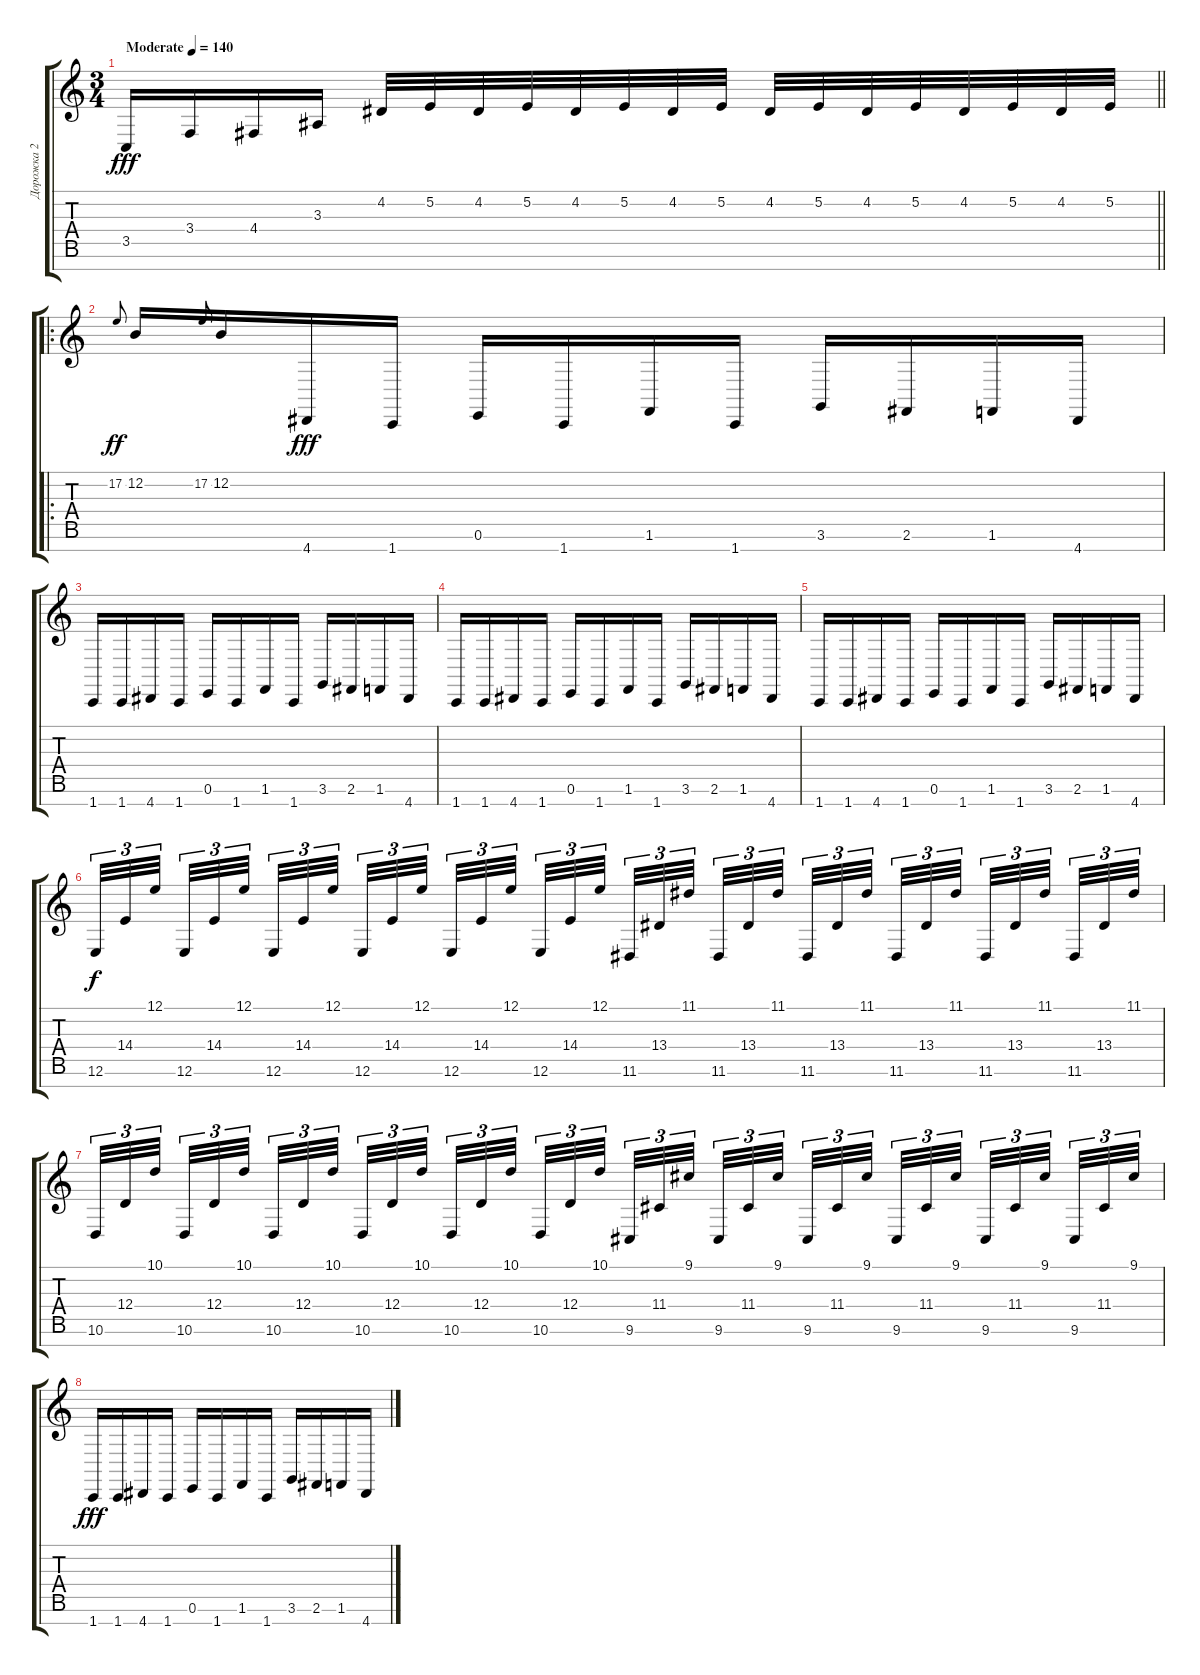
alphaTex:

\track ("Дорожка 2" "Дорожка 2") {instrument lead1square}
\staff {score tabs}
\tuning (E4 B3 G3 D3 A2 E2 B1) {hide}
\ts (3 4)
\tempo (140 "Moderate")
\clef g2
\barLineRight lightlight
\ks c
3.5.16{dy fff instrument lead1square} 3.4.16 4.4.16 3.3.16 4.2.32 5.2.32 4.2.32 5.2.32 4.2.32 5.2.32 4.2.32 5.2.32 4.2.32 5.2.32 4.2.32 5.2.32 4.2.32 5.2.32 4.2.32 5.2.32 |
\ro
17.2.8{gr onbeat dy ff} 12.2.16 17.2.8{gr onbeat} 12.2.16 4.7.16{dy fff} 1.7.16 0.6.16 1.7.16 1.6.16 1.7.16 3.6.16 2.6.16 1.6.16 4.7.16 |
1.7.16 1.7.16 4.7.16 1.7.16 0.6.16 1.7.16 1.6.16 1.7.16 3.6.16 2.6.16 1.6.16 4.7.16 |
1.7.16 1.7.16 4.7.16 1.7.16 0.6.16 1.7.16 1.6.16 1.7.16 3.6.16 2.6.16 1.6.16 4.7.16 |
1.7.16 1.7.16 4.7.16 1.7.16 0.6.16 1.7.16 1.6.16 1.7.16 3.6.16 2.6.16 1.6.16 4.7.16 |
12.6.32{tu (3 2) dy f} 14.4.32{tu (3 2)} 12.1.32{tu (3 2) beam splitsecondary} 12.6.32{tu (3 2)} 14.4.32{tu (3 2)} 12.1.32{tu (3 2) beam splitsecondary} 12.6.32{tu (3 2)} 14.4.32{tu (3 2)} 12.1.32{tu (3 2) beam splitsecondary} 12.6.32{tu (3 2)} 14.4.32{tu (3 2)} 12.1.32{tu (3 2)} 12.6.32{tu (3 2)} 14.4.32{tu (3 2)} 12.1.32{tu (3 2) beam splitsecondary} 12.6.32{tu (3 2)} 14.4.32{tu (3 2)} 12.1.32{tu (3 2) beam splitsecondary} 11.6.32{tu (3 2)} 13.4.32{tu (3 2)} 11.1.32{tu (3 2) beam splitsecondary} 11.6.32{tu (3 2)} 13.4.32{tu (3 2)} 11.1.32{tu (3 2)} 11.6.32{tu (3 2)} 13.4.32{tu (3 2)} 11.1.32{tu (3 2) beam splitsecondary} 11.6.32{tu (3 2)} 13.4.32{tu (3 2)} 11.1.32{tu (3 2) beam splitsecondary} 11.6.32{tu (3 2)} 13.4.32{tu (3 2)} 11.1.32{tu (3 2) beam splitsecondary} 11.6.32{tu (3 2)} 13.4.32{tu (3 2)} 11.1.32{tu (3 2)} |
10.6.32{tu (3 2)} 12.4.32{tu (3 2)} 10.1.32{tu (3 2) beam splitsecondary} 10.6.32{tu (3 2)} 12.4.32{tu (3 2)} 10.1.32{tu (3 2) beam splitsecondary} 10.6.32{tu (3 2)} 12.4.32{tu (3 2)} 10.1.32{tu (3 2) beam splitsecondary} 10.6.32{tu (3 2)} 12.4.32{tu (3 2)} 10.1.32{tu (3 2)} 10.6.32{tu (3 2)} 12.4.32{tu (3 2)} 10.1.32{tu (3 2) beam splitsecondary} 10.6.32{tu (3 2)} 12.4.32{tu (3 2)} 10.1.32{tu (3 2) beam splitsecondary} 9.6.32{tu (3 2)} 11.4.32{tu (3 2)} 9.1.32{tu (3 2) beam splitsecondary} 9.6.32{tu (3 2)} 11.4.32{tu (3 2)} 9.1.32{tu (3 2)} 9.6.32{tu (3 2)} 11.4.32{tu (3 2)} 9.1.32{tu (3 2) beam splitsecondary} 9.6.32{tu (3 2)} 11.4.32{tu (3 2)} 9.1.32{tu (3 2) beam splitsecondary} 9.6.32{tu (3 2)} 11.4.32{tu (3 2)} 9.1.32{tu (3 2) beam splitsecondary} 9.6.32{tu (3 2)} 11.4.32{tu (3 2)} 9.1.32{tu (3 2)} |
1.7.16{dy fff} 1.7.16 4.7.16 1.7.16 0.6.16 1.7.16 1.6.16 1.7.16 3.6.16 2.6.16 1.6.16 4.7.16
